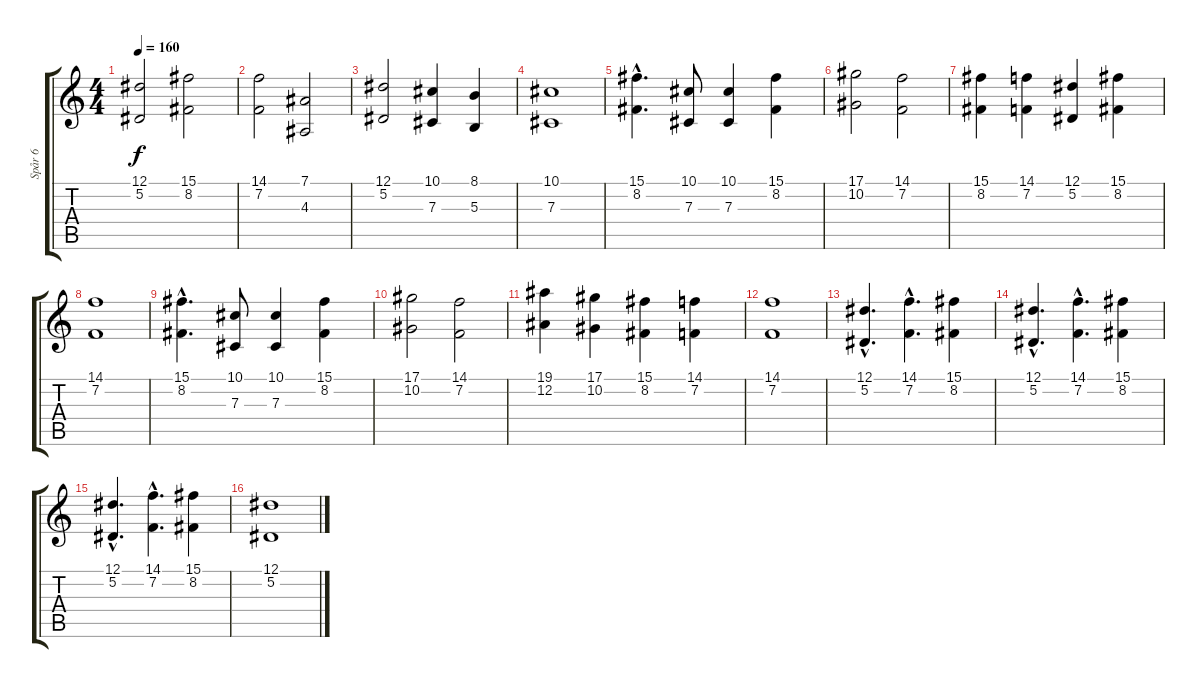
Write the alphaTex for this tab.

\track ("Spår 6" "Spår 6") {instrument lead6voice}
\staff {score tabs}
\tuning (Eb4 Bb3 Gb3 Db3 Ab2 Eb2) {hide}
\ts (4 4)
\tempo 160
\clef g2
\ks c
(12.1 5.2).2{dy f} (15.1 8.2).2 |
(14.1 7.2).2 (7.1 4.3).2 |
(12.1 5.2).2 (10.1 7.3).4 (8.1 5.3).4 |
(10.1 7.3).1 |
(15.1{hac} 8.2{hac}).4{d} (10.1 7.3).8 (10.1 7.3).4 (15.1 8.2).4 |
(17.1 10.2).2 (14.1 7.2).2 |
(15.1 8.2).4 (14.1 7.2).4 (12.1 5.2).4 (15.1 8.2).4 |
(14.1 7.2).1 |
(15.1{hac} 8.2{hac}).4{d} (10.1 7.3).8 (10.1 7.3).4 (15.1 8.2).4 |
(17.1 10.2).2 (14.1 7.2).2 |
(19.1 12.2).4 (17.1 10.2).4 (15.1 8.2).4 (14.1 7.2).4 |
(14.1 7.2).1 |
(12.1{hac} 5.2{hac}).4{d} (14.1{hac} 7.2{hac}).4{d} (15.1 8.2).4 |
(12.1{hac} 5.2{hac}).4{d} (14.1{hac} 7.2{hac}).4{d} (15.1 8.2).4 |
(12.1{hac} 5.2{hac}).4{d} (14.1{hac} 7.2{hac}).4{d} (15.1 8.2).4 |
(12.1 5.2).1
